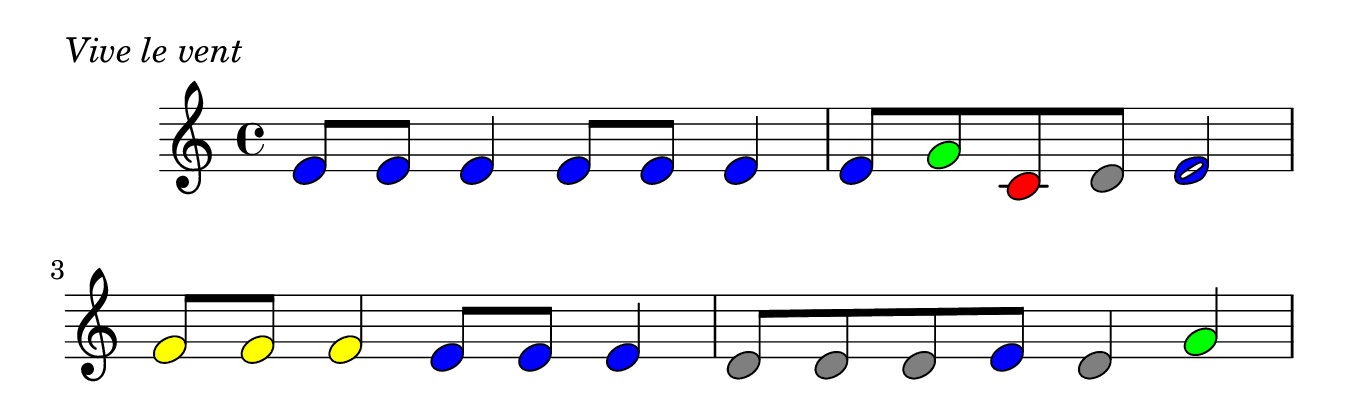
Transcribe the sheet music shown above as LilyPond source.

%%http://lsr.di.unimi.it/LSR/Item?id=890

% Two lines commented out below to allow submission to LSR
% Credits: code by Pierre Perol-Schneider and Paul Morris

%% http://lsr.di.unimi.it/LSR/Item?id=890
%% see also : http://lilypond.1069038.n5.nabble.com/LSR-Colored-notes-with-black-outlines-enhancement-td173243.html

%%%%%%%%%%%%%%%%%%%%%%%%%%%%%%%%%%%%%%%%%%%%%%%%%%%%%%%%%%%%%%%%%%%%%%%%%%%%%%%%%%%%%%%%%%
% LSR workaround:
#(set! paper-alist (cons '("snippet" . (cons (* 230 mm) (* 170 mm))) paper-alist))
\paper {
  #(set-paper-size "snippet")
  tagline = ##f
}
\markup\vspace #.5
#(set-global-staff-size 30)
%%%%%%%%%%%%%%%%%%%%%%%%%%%%%%%%%%%%%%%%%%%%%%%%%%%%%%%%%%%%%%%%%%%%%%%%%%%%%%%%%%%%%%%%%%

noteSize = 3
headContourSize = 2

coloredNoteHeads =
#(lambda (color-outline line-width)
   ;; @var{color-outline} is a boolean for whether
   ;; the outline is colored (#t) or the note head (#f).
   ;; @var{line-width} is a number, the width of
   ;; the outline, 7 is a good default.
   (lambda (grob)
     (let* ((fsz  (ly:grob-property grob 'font-size 0.0))
            (mult (magstep fsz))
            (stl empty-stencil)
            (dur-log (ly:grob-property grob 'duration-log))
            (pch (ly:event-property (event-cause grob) 'pitch))
            (nnm (ly:pitch-notename pch))
            (no (ly:pitch-octave pch))
            (alt (ly:pitch-alteration pch))
            (clr (case nnm
                   ((0) (case alt
                          ((-1) red) ;; Cbb
                          ((-1/2) red) ;; Cb
                          ((0) (if (= no 0) red yellow)) ;; C
                          ((1/2) red) ;; C#
                          ((1) red) ;; C##
                          (else black)))
                   ((1) (case alt
                          ((-1) grey) ;; Dbb
                          ((-1/2) (grey)) ;; Db
                          ((0) grey) ;; D
                          ((1/2) (grey)) ;; D#
                          ((1) (grey)) ;; D##
                          (else black)))
                   ((2) (case alt
                          ((-1) blue) ;; Ebb
                          ((-1/2) blue) ;; Eb
                          ((0) blue) ;; E
                          ((1/2) blue) ;; E#
                          ((1) blue) ;; E##
                          (else black)))
                   ((3) (case alt
                          ((-1) yellow) ;; Fbb
                          ((-1/2) yellow) ;; Fb
                          ((0) yellow) ;; F
                          ((1/2) yellow) ;; F#
                          ((1) yellow) ;; F##
                          (else black)))
                   ((4) (case alt
                          ((-1) green) ;; Gbb
                          ((-1/2) green) ;; Gb
                          ((0) green) ;; G
                          ((1/2) green) ;; G#
                          ((1) green) ;; G##
                          (else green)))
                   ((5) (case alt
                          ((-1) (x11-color 'orange)) ;; Abb
                          ((-1/2) (x11-color 'orange)) ;; Ab
                          ((0) (x11-color 'orange)) ;; A
                          ((1/2) (x11-color 'orange)) ;; A#
                          ((1) (x11-color 'orange)) ;; A##
                          (else black)))
                   ((6) (case alt
                          ((-1) (x11-color 'brown)) ;; Bbb
                          ((-1/2) (x11-color 'brown)) ;; Bb
                          ((0) (x11-color 'brown)) ;; B
                          ((1/2) (x11-color 'pink)) ;; B#
                          ((1) (x11-color 'brown)) ;; B##
                          (else black)))
                   (else black)))
            (outline-clr (if color-outline clr black))
            (note-clr (if color-outline black clr)))
       
     (set! stl
           (cond
            ;; quarter notes and smaller
            ((> dur-log 1)
             (grob-interpret-markup grob
                #{
                  \markup {
                    \combine
                    \with-color #outline-clr
                    \path #(/ line-width 10)
                     #'((moveto   0.000  -0.200)
                        (curveto  0.000  -0.420   0.180  -0.542   0.420  -0.542)
                        (curveto  0.800  -0.542   1.318  -0.210   1.318   0.200)
                        (curveto  1.318   0.420   1.140   0.542   0.890   0.542)
                        (curveto  0.510   0.542   0.000   0.210   0.000  -0.200)
                        (closepath))
                    \translate #(cons (* 0.0002 line-width) 0)
                    \with-color #note-clr
                    \override #'(filled . #t) 
                    \path #0.001 
                    #'((moveto   0.000  -0.200)
                       (curveto  0.000  -0.420   0.180  -0.542   0.420  -0.542)
                       (curveto  0.800  -0.542   1.318  -0.210   1.318   0.200)
                       (curveto  1.318   0.420   1.140   0.542   0.890   0.542)
                       (curveto  0.510   0.542   0.000   0.210   0.000  -0.200)
                       (closepath))
                  }
                #}
               ))
            ;; half notes
            ((= dur-log 1)
             (grob-interpret-markup grob
               #{
                 \markup {
                    \combine
                    \with-color #outline-clr
                    \path #(/ line-width 10)
                    #'((moveto    0.000  -0.250)
                       (moveto    0.110  -0.270)
                       (curveto   0.110  -0.380   0.210  -0.435   0.280  -0.435)
                       (curveto   0.370  -0.435   0.600  -0.300   0.850  -0.135)
                       (curveto   1.100   0.030   1.273   0.140   1.273   0.270)
                       (curveto   1.273   0.350   1.200   0.440   1.090   0.440)
                       (curveto   1.040   0.440   0.850   0.350   0.600   0.185)
                       (curveto   0.200  -0.080   0.110  -0.150   0.110  -0.270)
                       (closepath)
                       (moveto    0.000  -0.250)
                       (curveto   0.000  -0.200   0.060   0.210   0.350   0.365)
                       (curveto   0.510   0.460   0.700   0.545   1.050   0.545)
                       (curveto   1.200   0.545   1.380   0.500   1.380   0.270)
                       (curveto   1.380   0.120   1.290  -0.140   1.120  -0.300)
                       (curveto   0.870  -0.500   0.520  -0.542   0.320  -0.542)
                       (curveto   0.200  -0.542   0.000  -0.530   0.000  -0.250)
                       (closepath))
                    \translate #(cons (* 0.0002 line-width) 0)
                    \with-color #note-clr
                    \override #'(filled . #t) 
                    \path #0.001 
                    #'((moveto    0.000  -0.250)
                       (lineto    0.110  -0.270)
                       (curveto   0.110  -0.380   0.210  -0.435   0.280  -0.435)
                       (curveto   0.370  -0.435   0.600  -0.300   0.850  -0.135)
                       (curveto   1.100   0.030   1.273   0.140   1.273   0.270)
                       (curveto   1.273   0.350   1.200   0.440   1.090   0.440)
                       (curveto   1.040   0.440   0.850   0.350   0.600   0.185)
                       (curveto   0.200  -0.080   0.110  -0.150   0.110  -0.270)
                       (lineto    0.000  -0.250)
                       (curveto   0.000  -0.200   0.060   0.210   0.350   0.365)
                       (curveto   0.510   0.460   0.700   0.545   1.050   0.545)
                       (curveto   1.200   0.545   1.380   0.500   1.380   0.270)
                       (curveto   1.380   0.120   1.290  -0.140   1.120  -0.300)
                       (curveto   0.870  -0.500   0.520  -0.542   0.320  -0.542)
                       (curveto   0.200  -0.542   0.000  -0.530   0.000  -0.250)
                       (closepath))
                  }
               #}
               ))
            ;; whole notes
            ((= dur-log 0)
             (grob-interpret-markup grob
              #{
                \markup {
                  \combine
                  \with-color #outline-clr
                  \path #(/ line-width 10)
                  #'((moveto    0.660  -0.190)
                     (curveto   0.540   0.000   0.560   0.310   0.710   0.415)
                     (curveto   0.900   0.530   1.210   0.410   1.330   0.210)
                     (curveto   1.450   0.030   1.460  -0.300   1.290  -0.410)
                     (curveto   1.100  -0.530   0.790  -0.410   0.660  -0.190)
                     (closepath)
                     (moveto    0.000   0.000)
                     (curveto   0.000  -0.350   0.549  -0.545   1.000  -0.545)
                     (curveto   1.450  -0.545   2.000  -0.340   2.000   0.000)
                     (curveto   2.000   0.350   1.470   0.545   1.000   0.545)
                     (curveto   0.530   0.545   0.000   0.350   0.000   0.000)
                     (closepath))
                  \translate #(cons (* 0.0002 line-width) 0)
                  \with-color #note-clr
                  \override #'(filled . #t) 
                  \path #0.001 
                    #'((moveto    0.000   0.000)
                       (lineto    0.660  -0.190)
                       (curveto   0.540   0.000   0.560   0.310   0.710   0.415)
                       (curveto   0.900   0.530   1.210   0.410   1.330   0.210)
                       (curveto   1.450   0.030   1.460  -0.300   1.290  -0.410)
                       (curveto   1.100  -0.530   0.790  -0.410   0.660  -0.190)
                       (lineto    0.000   0.000)
                       (curveto   0.000  -0.350   0.549  -0.545   1.000  -0.545)
                       (curveto   1.450  -0.545   2.000  -0.340   2.000   0.000)
                       (curveto   2.000   0.350   1.470   0.545   1.000   0.545)
                       (curveto   0.530   0.545   0.000   0.350   0.000   0.000)
                       (closepath))
                }
              #}
               ))
            ;; breve notes
            ((< dur-log 0)
             (grob-interpret-markup grob
               #{
                  \markup {
                    \combine
                    \with-color #outline-clr
                    \path #(/ line-width 10)
                    #'((moveto    0.560   0.100)
                       (curveto   0.560   0.270  0.630   0.460   0.850   0.460)
                       (curveto   1.140   0.460  1.385   0.220   1.385  -0.100)
                       (curveto   1.385  -0.300  1.300  -0.455   1.110  -0.455)
                       (curveto   0.810  -0.455  0.560  -0.220   0.560   0.100)
                       (closepath)
                       (moveto  -0.160   0.000)
                       (lineto   -0.160  -0.610)
                       (curveto  -0.160  -0.657 -0.122  -0.700  -0.075  -0.700)
                       (curveto  -0.028  -0.700  0.010  -0.657   0.010  -0.610)
                       (lineto    0.010  -0.090)
                       (curveto   0.080  -0.350  0.510  -0.540   0.975  -0.540)
                       (curveto   1.480  -0.540  1.850  -0.350   1.940  -0.090)
                       (lineto    1.940  -0.610)
                       (curveto   1.940  -0.657  1.980  -0.700   2.025  -0.700)
                       (curveto   2.070  -0.700  2.110  -0.657   2.115  -0.610)
                       (lineto    2.115   0.610)
                       (curveto   2.115   0.657  2.070   0.700   2.025   0.700)
                       (curveto   1.980   0.700  1.940   0.657   1.940   0.610)
                       (lineto    1.940   0.090)
                       (curveto   1.850   0.370  1.430   0.545   0.975   0.545)
                       (curveto   0.520   0.550  0.070   0.350   0.010   0.090)
                       (lineto    0.010   0.610)
                       (curveto   0.010   0.657 -0.028   0.700  -0.075   0.700)
                       (curveto  -0.122   0.700 -0.160   0.657  -0.160   0.610)
                       (lineto   -0.160   0.100)
                       (closepath))
                   \translate #(cons (* 0.0002 line-width) 0)
                   \with-color #note-clr
                   \override #'(filled . #t) 
                   \path #0.001 
                    #'((moveto   -0.160   0.000)
                       (lineto    0.560   0.100)
                       (curveto   0.560   0.270  0.630   0.460   0.850   0.460)
                       (curveto   1.140   0.460  1.385   0.220   1.385  -0.100)
                       (curveto   1.385  -0.300  1.300  -0.455   1.110  -0.455)
                       (curveto   0.810  -0.455  0.560  -0.220   0.560   0.100)
                       (lineto   -0.160   0.000)
                       (lineto   -0.160  -0.610)
                       (curveto  -0.160  -0.657 -0.122  -0.700  -0.075  -0.700)
                       (curveto  -0.028  -0.700  0.010  -0.657   0.010  -0.610)
                       (lineto    0.010  -0.090)
                       (curveto   0.080  -0.350  0.510  -0.540   0.975  -0.540)
                       (curveto   1.480  -0.540  1.850  -0.350   1.940  -0.090)
                       (lineto    1.940  -0.610)
                       (curveto   1.940  -0.657  1.980  -0.700   2.025  -0.700)
                       (curveto   2.070  -0.700  2.110  -0.657   2.115  -0.610)
                       (lineto    2.115   0.610)
                       (curveto   2.115   0.657  2.070   0.700   2.025   0.700)
                       (curveto   1.980   0.700  1.940   0.657   1.940   0.610)
                       (lineto    1.940   0.090)
                       (curveto   1.850   0.370  1.430   0.545   0.975   0.545)
                       (curveto   0.520   0.550  0.070   0.350   0.010   0.090)
                       (lineto    0.010   0.610)
                       (curveto   0.010   0.657 -0.028   0.700  -0.075   0.700)
                       (curveto  -0.122   0.700 -0.160   0.657  -0.160   0.610)
                       (lineto   -0.160   0.100)
                       (closepath))
                  }                 
               #}
               ))
            ))

     (set! (ly:grob-property grob 'stencil)
           (ly:stencil-scale stl mult mult)))))


%%%% USAGE EXAMPLE %%%%

song =
\relative f' {
  e8 e e4 e8 e e4
  e8 g c, d e2
  f8 f f4 e8 e e4
  d8 d d e d4 g
}


\markup\italic "Vive le vent"
\new Staff
\with {
  \override NoteHead.layer = #2
  \override NoteHead.before-line-breaking = #(coloredNoteHeads #f headContourSize)
  \override NoteHead.font-size = #noteSize
}
{ \song }
\layout {
  \context {
    \Score
    \override SpacingSpanner.base-shortest-duration = #(ly:make-moment 1/64)
  }
}

\score {
  \unfoldRepeats \song
  \midi {
    \tempo 4=80
  }
}

%%% LSR workaround
\markup\vspace #0.5

